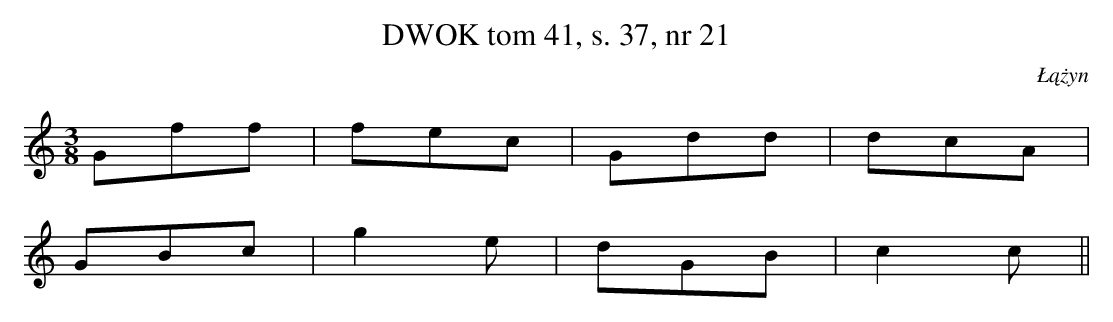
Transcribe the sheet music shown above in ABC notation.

X:1
T:DWOK tom 41, s. 37, nr 21
O:Łążyn
L:1/16
M:3/8
K:C
G2f2f2|f2e2c2|G2d2d2|d2c2A2|
G2B2c2|g4 e2|d2G2B2|c4 c2||
